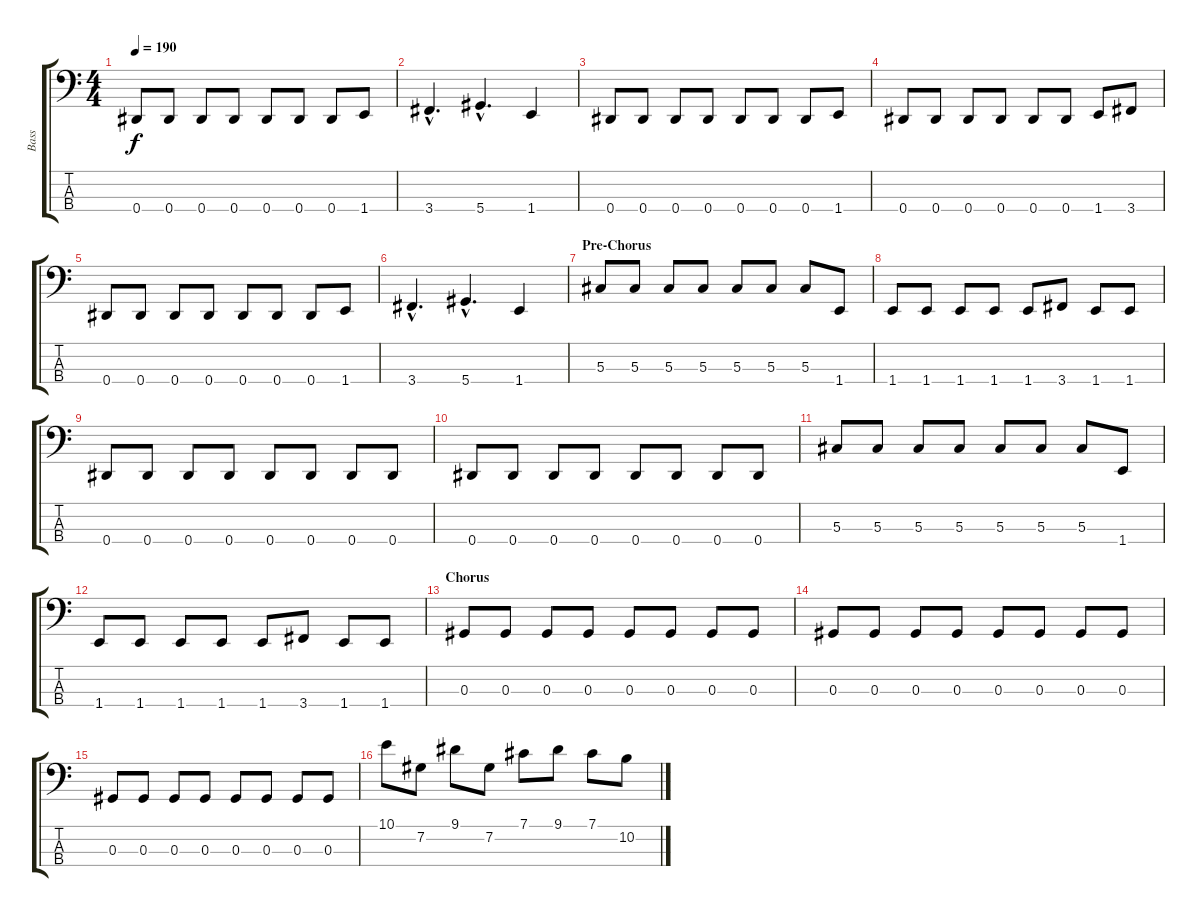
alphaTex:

\track ("Bass" "Bass") {instrument electricbasspick}
\staff {score tabs}
\tuning (Gb2 Db2 Ab1 Eb1) {hide}
\ts (4 4)
\tempo 190
\clef f4
\ks c
0.4.8{dy f} 0.4.8 0.4.8 0.4.8 0.4.8 0.4.8 0.4.8 1.4.8 |
3.4{hac}.4{d} 5.4{hac}.4{d} 1.4.4 |
0.4.8 0.4.8 0.4.8 0.4.8 0.4.8 0.4.8 0.4.8 1.4.8 |
0.4.8 0.4.8 0.4.8 0.4.8 0.4.8 0.4.8 1.4.8 3.4.8 |
0.4.8 0.4.8 0.4.8 0.4.8 0.4.8 0.4.8 0.4.8 1.4.8 |
3.4{hac}.4{d} 5.4{hac}.4{d} 1.4.4 |
\section ("" "Pre-Chorus")
5.3.8 5.3.8 5.3.8 5.3.8 5.3.8 5.3.8 5.3.8 1.4.8 |
1.4.8 1.4.8 1.4.8 1.4.8 1.4.8 3.4.8 1.4.8 1.4.8 |
0.4.8 0.4.8 0.4.8 0.4.8 0.4.8 0.4.8 0.4.8 0.4.8 |
0.4.8 0.4.8 0.4.8 0.4.8 0.4.8 0.4.8 0.4.8 0.4.8 |
5.3.8 5.3.8 5.3.8 5.3.8 5.3.8 5.3.8 5.3.8 1.4.8 |
1.4.8 1.4.8 1.4.8 1.4.8 1.4.8 3.4.8 1.4.8 1.4.8 |
\section ("" "Chorus")
0.3.8 0.3.8 0.3.8 0.3.8 0.3.8 0.3.8 0.3.8 0.3.8 |
0.3.8 0.3.8 0.3.8 0.3.8 0.3.8 0.3.8 0.3.8 0.3.8 |
0.3.8 0.3.8 0.3.8 0.3.8 0.3.8 0.3.8 0.3.8 0.3.8 |
10.1.8 7.2.8 9.1.8 7.2.8 7.1.8 9.1.8 7.1.8 10.2.8
